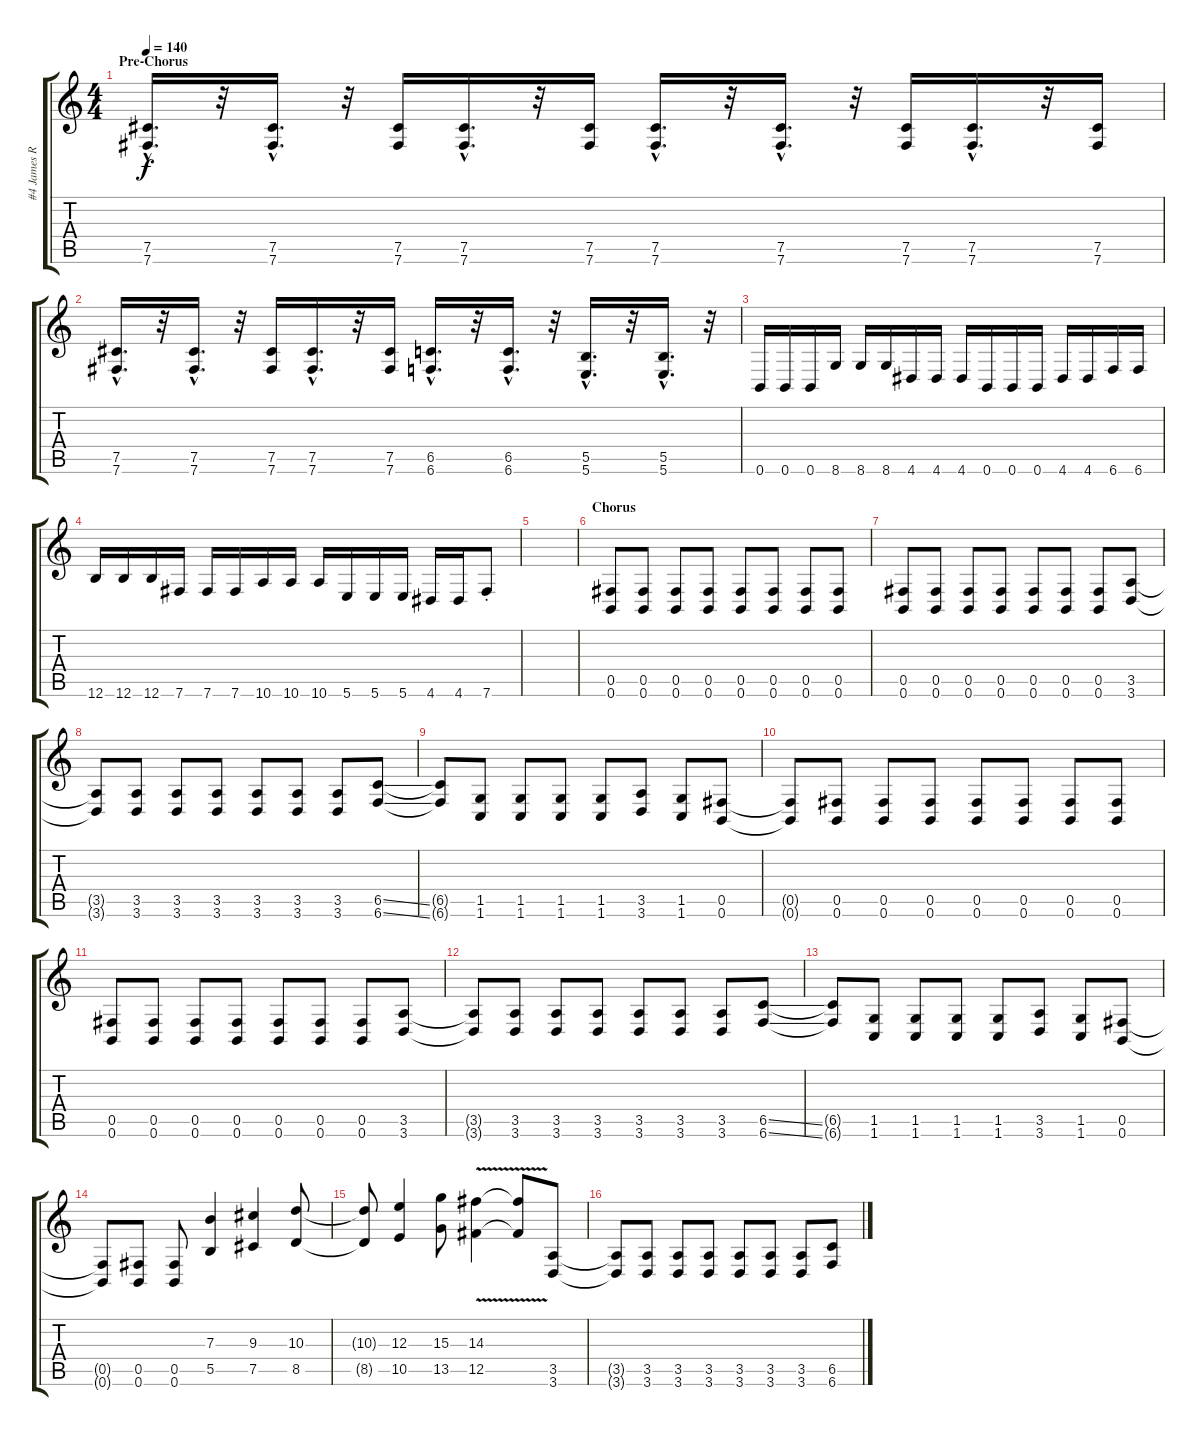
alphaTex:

\track ("#4 James Root - 2nd Guitar" "#4 James R") {instrument distortionguitar}
\staff {score tabs}
\tuning (Db4 Ab3 E3 B2 Gb2 B1) {hide}
\ts (4 4)
\section ("" "Pre-Chorus")
\tempo 140
\clef g2
\ks c
(7.5{hac} 7.6{hac}).16{d dy f} r.32 (7.5{hac} 7.6{hac}).16{d} r.32 (7.5 7.6).16 (7.5{hac} 7.6{hac}).16{d} r.32 (7.5 7.6).16 (7.5{hac} 7.6{hac}).16{d} r.32 (7.5{hac} 7.6{hac}).16{d} r.32 (7.5 7.6).16 (7.5{hac} 7.6{hac}).16{d} r.32 (7.5 7.6).16 |
(7.5{hac} 7.6{hac}).16{d} r.32 (7.5{hac} 7.6{hac}).16{d} r.32 (7.5 7.6).16 (7.5{hac} 7.6{hac}).16{d} r.32 (7.5 7.6).16 (6.5{hac} 6.6{hac}).16{d} r.32 (6.5{hac} 6.6{hac}).16{d} r.32 (5.5{hac} 5.6{hac}).16{d} r.32 (5.5{hac} 5.6{hac}).16{d} r.32 |
0.6.16 0.6.16 0.6.16 8.6.16 8.6.16 8.6.16 4.6.16 4.6.16 4.6.16 0.6.16 0.6.16 0.6.16 4.6.16 4.6.16 6.6.16 6.6.16 |
12.6.16 12.6.16 12.6.16 7.6.16 7.6.16 7.6.16 10.6.16 10.6.16 10.6.16 5.6.16 5.6.16 5.6.16 4.6.16 4.6.16 7.6{st}.8 |
|
\section ("" "Chorus")
(0.5 0.6).8 (0.5 0.6).8 (0.5 0.6).8 (0.5 0.6).8 (0.5 0.6).8 (0.5 0.6).8 (0.5 0.6).8 (0.5 0.6).8 |
(0.5 0.6).8 (0.5 0.6).8 (0.5 0.6).8 (0.5 0.6).8 (0.5 0.6).8 (0.5 0.6).8 (0.5 0.6).8 (3.5 3.6).8 |
(3.5{t} 3.6{t}).8 (3.5 3.6).8 (3.5 3.6).8 (3.5 3.6).8 (3.5 3.6).8 (3.5 3.6).8 (3.5 3.6).8 (6.5{ss} 6.6{ss}).8 |
(6.5{t} 6.6{t}).8 (1.5 1.6).8 (1.5 1.6).8 (1.5 1.6).8 (1.5 1.6).8 (3.5 3.6).8 (1.5 1.6).8 (0.5 0.6).8 |
(0.5{t} 0.6{t}).8 (0.5 0.6).8 (0.5 0.6).8 (0.5 0.6).8 (0.5 0.6).8 (0.5 0.6).8 (0.5 0.6).8 (0.5 0.6).8 |
(0.5 0.6).8 (0.5 0.6).8 (0.5 0.6).8 (0.5 0.6).8 (0.5 0.6).8 (0.5 0.6).8 (0.5 0.6).8 (3.5 3.6).8 |
(3.5{t} 3.6{t}).8 (3.5 3.6).8 (3.5 3.6).8 (3.5 3.6).8 (3.5 3.6).8 (3.5 3.6).8 (3.5 3.6).8 (6.5{ss} 6.6{ss}).8 |
(6.5{t} 6.6{t}).8 (1.5 1.6).8 (1.5 1.6).8 (1.5 1.6).8 (1.5 1.6).8 (3.5 3.6).8 (1.5 1.6).8 (0.5 0.6).8 |
(0.5{t} 0.6{t}).8 (0.5 0.6).8 (0.5 0.6).8 (7.3 5.5).4 (9.3 7.5).4 (10.3 8.5).8 |
(10.3{t} 8.5{t}).8 (12.3 10.5).4 (15.3 13.5).8 (14.3{v} 12.5{v}).4 (14.3{t} 12.5{t}).8 (3.5 3.6).8 |
(3.5{t} 3.6{t}).8 (3.5 3.6).8 (3.5 3.6).8 (3.5 3.6).8 (3.5 3.6).8 (3.5 3.6).8 (3.5 3.6).8 (6.5{ss} 6.6{ss}).8
